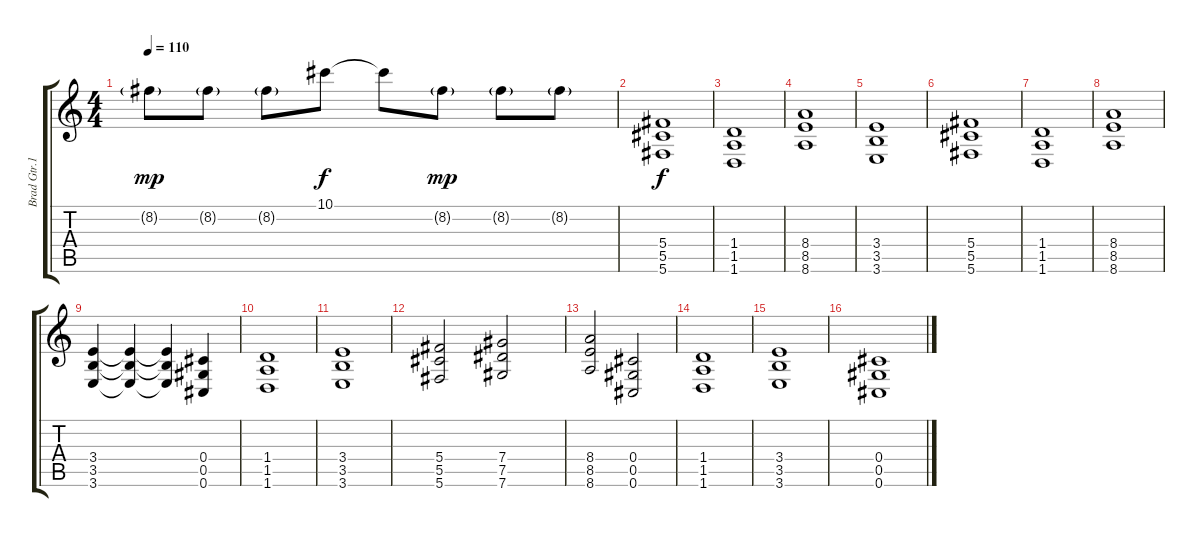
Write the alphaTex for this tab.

\track ("Brad Gtr.1" "Brad Gtr.1") {instrument distortionguitar}
\staff {score tabs}
\tuning (Eb4 Bb3 Gb3 Db3 Ab2 Db2) {hide}
\ts (4 4)
\tempo 110
\clef g2
\ks c
8.2{g}.8{dy mp} 8.2{g}.8 8.2{g}.8 10.1.8{dy f} 10.1{t}.8 8.2{g}.8{dy mp} 8.2{g}.8 8.2{g}.8 |
(5.4 5.5 5.6).1{dy f volume 16 instrument distortionguitar} |
(1.4 1.5 1.6).1 |
(8.4 8.5 8.6).1 |
(3.4 3.5 3.6).1 |
(5.4 5.5 5.6).1 |
(1.4 1.5 1.6).1 |
(8.4 8.5 8.6).1 |
(3.4 3.5 3.6).4 (3.4{t} 3.5{t} 3.6{t}).4 (3.4{t} 3.5{t} 3.6{t}).4 (0.4 0.5 0.6).4 |
(1.4 1.5 1.6).1 |
(3.4 3.5 3.6).1 |
(5.4 5.5 5.6).2 (7.4 7.5 7.6).2 |
(8.4 8.5 8.6).2 (0.4 0.5 0.6).2 |
(1.4 1.5 1.6).1 |
(3.4 3.5 3.6).1 |
(0.4 0.5 0.6).1
